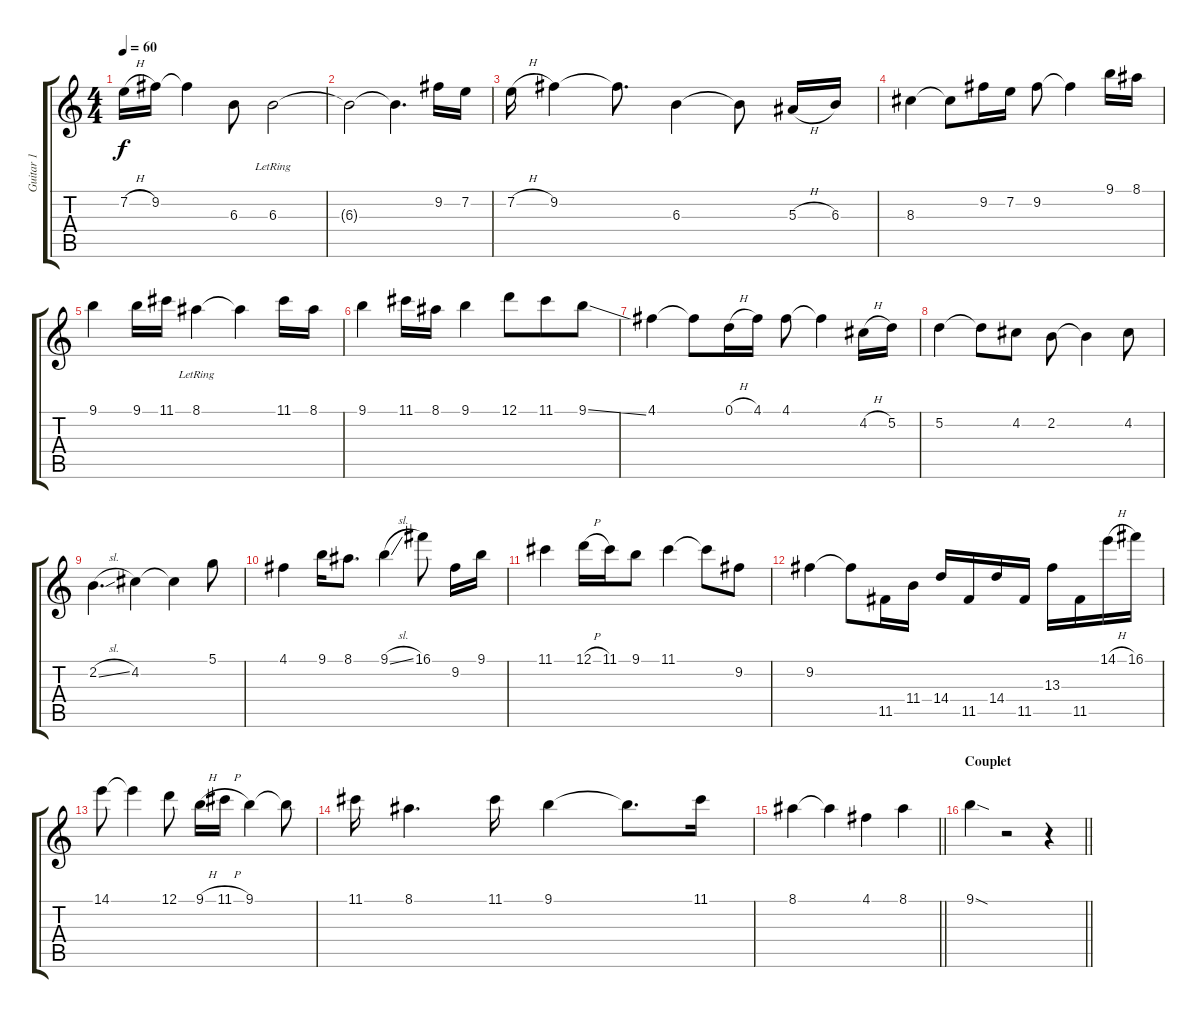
\track ("Guitar 1" "Guitar 1") {instrument acousticguitarsteel}
\staff {score tabs}
\tuning (D4 A3 F3 C3 G2 D2) {hide}
\ts (4 4)
\tempo 60
\clef g2
\ks c
7.2{h}.16{dy f} 9.2.16 9.2{t}.4 6.3.8 6.3{lr}.2 |
6.3{t}.2 6.3{t}.4{d} 9.2.16 7.2.16 |
7.2{h}.16 9.2.4 9.2{t}.8{d} 6.3.4 6.3{t}.8{beam split} 5.3{h}.16 6.3.16 |
8.3.4 8.3{t}.8 9.2.16 7.2.16 9.2.8 9.2{t}.4 9.1.16 8.1.16 |
9.1.4 9.1.16 11.1.16 8.1{lr}.4 8.1{t}.4 11.1.16 8.1.16 |
9.1.4 11.1.16 8.1.16 9.1.4 12.1.8{beam merge} 11.1.8 9.1{ss}.8 |
4.1.4 4.1{t}.8 0.1{h}.16 4.1.16 4.1.8 4.1{t}.4{beam split} 4.2{h}.16 5.2.16 |
5.2.4 5.2{t}.8 4.2.8 2.2.8 2.2{t}.4 4.2.8 |
2.2{sl}.4{d} 4.2.4 4.2{t}.4 5.1.8 |
4.1.4 9.1.16 8.1.8{d} 9.1{sl}.4 16.1.8{beam split} 9.2.16 9.1.16 |
11.1.4 12.1{h}.16 11.1.16 9.1.8 11.1.4 11.1{t}.8 9.2.8 |
9.2.4 9.2{t}.8 11.5.16 11.4.16 14.4.16 11.5.16 14.4.16 11.5.16 13.3.16 11.5.16 14.1{h}.16 16.1.16 |
14.1.8 14.1{t}.4 12.1.8 9.1{h}.16 11.1{h}.16 9.1.4 9.1{t}.8 |
11.1.16 8.1.4{d} 11.1.16 9.1.4 9.1{t}.8{d} 11.1.16 |
\barLineRight lightlight
8.1.4 8.1{t}.4 4.1.4 8.1.4 |
\section ("" "Couplet")
\barLineRight lightlight
9.1{sod}.4 r.2 r.4
